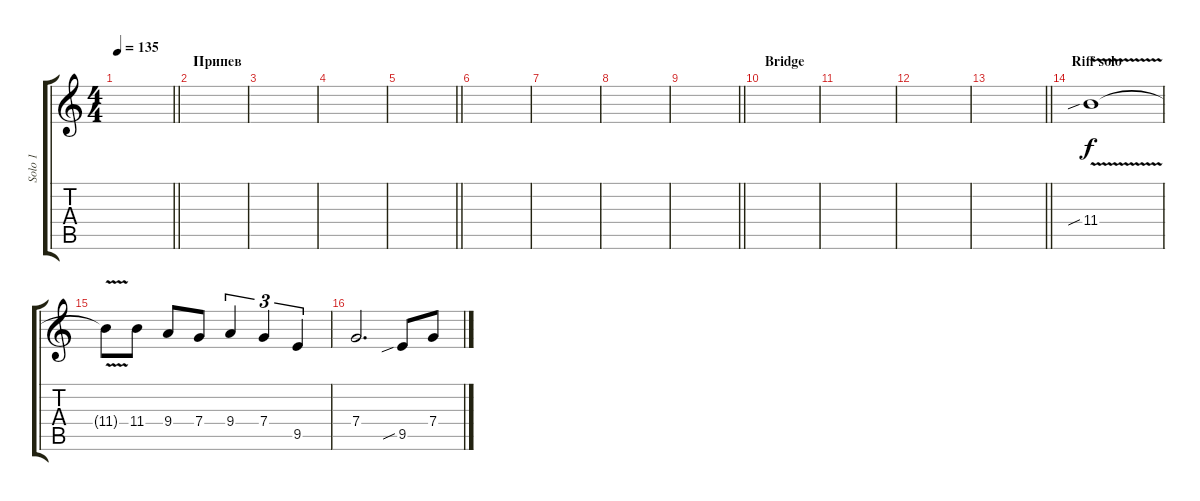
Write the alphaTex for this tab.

\track ("Solo 1" "Solo 1") {instrument distortionguitar}
\staff {score tabs}
\tuning (D4 A3 F3 C3 G2 D2) {hide}
\ts (4 4)
\tempo 135
\clef g2
\barLineRight lightlight
\ks aminor
|
\section ("" "Припев ")
|
|
|
\barLineRight lightlight
|
|
|
|
\barLineRight lightlight
|
\section ("" "Bridge")
|
|
|
\barLineRight lightlight
|
\section ("" "Riff solo")
11.4{v sib}.1 |
11.4{t}.8 11.4.8 9.4.8 7.4.8 9.4.4{tu (3 2)} 7.4.4{tu (3 2)} 9.5.4{tu (3 2)} |
7.4.2{d} 9.5{sib}.8 7.4.8
